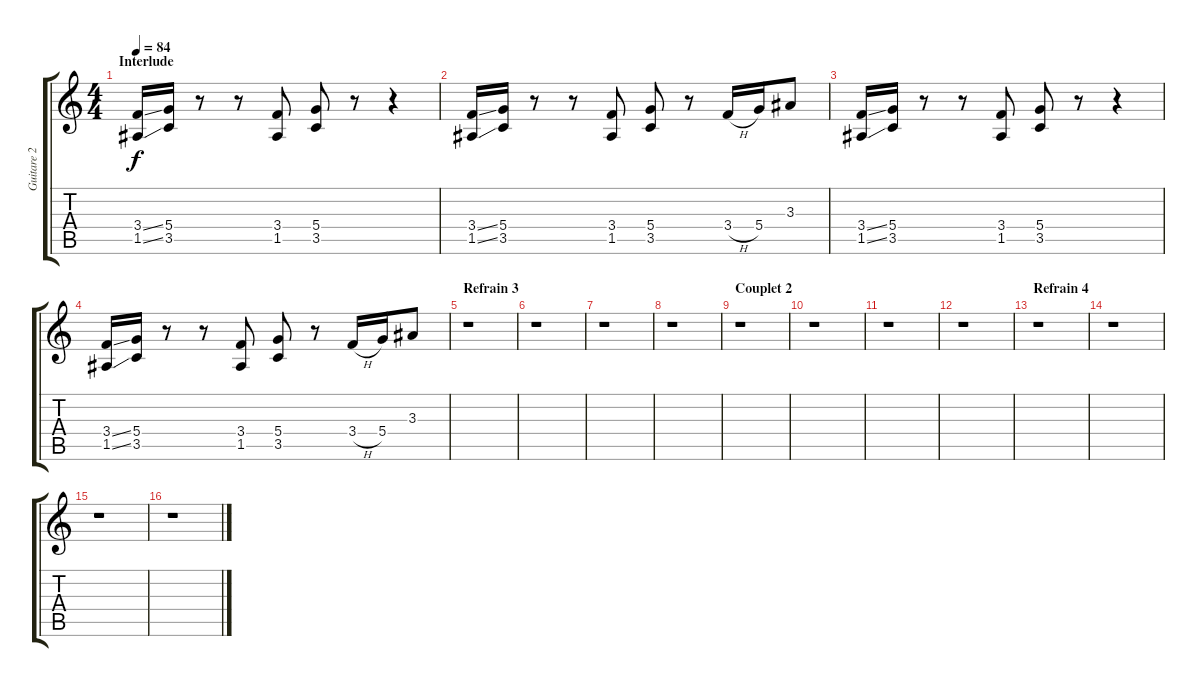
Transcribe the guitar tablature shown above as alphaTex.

\track ("Guitare 2" "Guitare 2") {instrument distortionguitar}
\staff {score tabs}
\tuning (E4 B3 G3 D3 A2 E2) {hide}
\ts (4 4)
\section ("" "Interlude")
\tempo 84
\clef g2
\ks c
(3.4{ss} 1.5{ss}).16{dy f} (5.4 3.5).16 r.8 r.8 (3.4 1.5).8 (5.4 3.5).8 r.8 r.4 |
(3.4{ss} 1.5{ss}).16 (5.4 3.5).16 r.8 r.8 (3.4 1.5).8 (5.4 3.5).8 r.8 3.4{h}.16 5.4.16 3.3.8 |
(3.4{ss} 1.5{ss}).16 (5.4 3.5).16 r.8 r.8 (3.4 1.5).8 (5.4 3.5).8 r.8 r.4 |
(3.4{ss} 1.5{ss}).16 (5.4 3.5).16 r.8 r.8 (3.4 1.5).8 (5.4 3.5).8 r.8 3.4{h}.16 5.4.16 3.3.8 |
\section ("" "Refrain 3")
r.1 |
r.1 |
r.1 |
r.1 |
\section ("" "Couplet 2")
r.1 |
r.1 |
r.1 |
r.1 |
\section ("" "Refrain 4")
r.1 |
r.1 |
r.1 |
r.1
